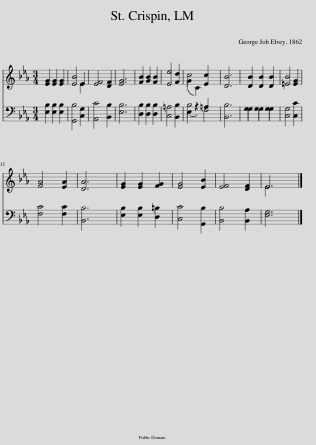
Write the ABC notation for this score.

X:1
%%score ( 1 2 ) ( 3 4 )
L:1/8
M:3/4
I:linebreak $
K:Eb
V:1 treble
V:2 treble
V:3 bass
V:4 bass
V:1
 [EG]2 [EG]2 [EG]2 | [EB]4 E2 | [EF]4 [DF]2 | [EG]6 | [FB]2 [GB]2 [FB]2 | %5
 [Ee]4 [Fd]2 | (G2 C2) [Ec]2 x2 | [DB]6 | [DB]2 [DB]2 [DB]2 | [=EB]4 [EG]2 |$ %10
 [FA]4 [EA]2 | [DA]6 | [EG]2 [EG]2 [FG]2 | [EG]4 [EB]2 | [EF]4 [DF]2 | %15
 E6 |] %16
V:2
 x6 | x4 E2 | x6 | x6 | x6 | %5
 x6 | c4 x4 | x6 | x6 | x6 |$ %10
 x6 | x6 | x6 | x6 | x6 | %15
 E6 |] %16
V:3
 [E,B,]2 [E,B,]2 [E,B,]2 | [G,,B,]4 [C,G,]2 | [A,,C]4 [B,,B,]2 | [E,B,]6 | [D,B,]2 [D,B,]2 [D,B,]2 | %5
 [C,=A,]4 [B,,B,]2 | (E,2 z2) =A,2 x2 | [B,,B,]6 | G,2 G,2 G,2 | [C,G,]4 [C,C]2 |$ %10
 [F,C]4 [F,C]2 | [B,,B,]6 | [E,B,]2 [E,B,]2 [D,=B,]2 | [C,C]4 [G,,B,]2 | [B,,B,]4 [B,,A,]2 | %15
 [E,G,]6 |] %16
V:4
 x6 | x6 | x6 | x6 | x6 | %5
 x6 | B,4 F,4 | x6 | G,2 G,2 G,2 | x6 |$ %10
 x6 | x6 | x6 | x6 | x6 | %15
 x6 |] %16
